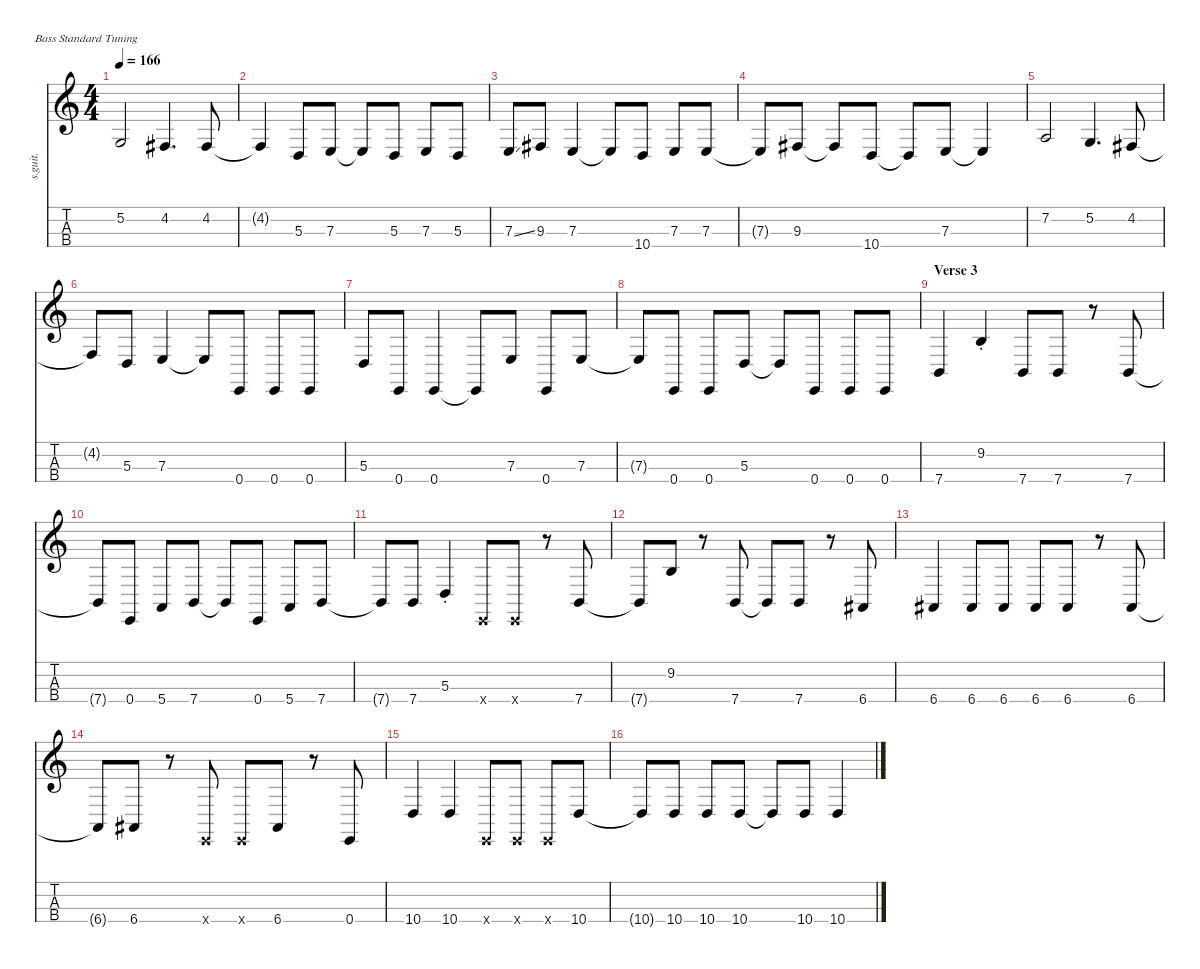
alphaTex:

\defaultSystemsLayout 4
\hideDynamics
\bracketExtendMode nobrackets
\track ("Colin Greenwood" "s.guit.") {instrument electricbassfinger}
\staff {score tabs}
\tuning (G2 D2 A1 E1)
\ts (4 4)
\tempo 166
\clef g2
\ks c
5.2.2{lyrics (0 "") lyrics (1 "") lyrics (2 "") lyrics (3 "") lyrics (4 "") dy f} 4.2{acc #}.4{d lyrics (0 "") lyrics (1 "") lyrics (2 "") lyrics (3 "") lyrics (4 "")} 4.2{acc #}.8{lyrics (0 "") lyrics (1 "") lyrics (2 "") lyrics (3 "") lyrics (4 "")} |
4.2{t acc #}.4{lyrics (0 "") lyrics (1 "") lyrics (2 "") lyrics (3 "") lyrics (4 "")} 5.3.8{lyrics (0 "") lyrics (1 "") lyrics (2 "") lyrics (3 "") lyrics (4 "")} 7.3.8{lyrics (0 "") lyrics (1 "") lyrics (2 "") lyrics (3 "") lyrics (4 "")} 7.3{t}.8{lyrics (0 "") lyrics (1 "") lyrics (2 "") lyrics (3 "") lyrics (4 "")} 5.3.8{lyrics (0 "") lyrics (1 "") lyrics (2 "") lyrics (3 "") lyrics (4 "")} 7.3.8{lyrics (0 "") lyrics (1 "") lyrics (2 "") lyrics (3 "") lyrics (4 "")} 5.3.8{lyrics (0 "") lyrics (1 "") lyrics (2 "") lyrics (3 "") lyrics (4 "")} |
7.3{ss}.8{lyrics (0 "") lyrics (1 "") lyrics (2 "") lyrics (3 "") lyrics (4 "")} 9.3{acc #}.8{lyrics (0 "") lyrics (1 "") lyrics (2 "") lyrics (3 "") lyrics (4 "")} 7.3.4{lyrics (0 "") lyrics (1 "") lyrics (2 "") lyrics (3 "") lyrics (4 "")} 7.3{t}.8{lyrics (0 "") lyrics (1 "") lyrics (2 "") lyrics (3 "") lyrics (4 "")} 10.4.8{lyrics (0 "") lyrics (1 "") lyrics (2 "") lyrics (3 "") lyrics (4 "")} 7.3.8{lyrics (0 "") lyrics (1 "") lyrics (2 "") lyrics (3 "") lyrics (4 "")} 7.3.8{lyrics (0 "") lyrics (1 "") lyrics (2 "") lyrics (3 "") lyrics (4 "")} |
7.3{t}.8{lyrics (0 "") lyrics (1 "") lyrics (2 "") lyrics (3 "") lyrics (4 "")} 9.3{acc #}.8{lyrics (0 "") lyrics (1 "") lyrics (2 "") lyrics (3 "") lyrics (4 "")} 9.3{t acc #}.8{lyrics (0 "") lyrics (1 "") lyrics (2 "") lyrics (3 "") lyrics (4 "")} 10.4.8{lyrics (0 "") lyrics (1 "") lyrics (2 "") lyrics (3 "") lyrics (4 "")} 10.4{t}.8{lyrics (0 "") lyrics (1 "") lyrics (2 "") lyrics (3 "") lyrics (4 "")} 7.3.8{lyrics (0 "") lyrics (1 "") lyrics (2 "") lyrics (3 "") lyrics (4 "")} 7.3{t}.4{lyrics (0 "") lyrics (1 "") lyrics (2 "") lyrics (3 "") lyrics (4 "")} |
7.2.2{lyrics (0 "") lyrics (1 "") lyrics (2 "") lyrics (3 "") lyrics (4 "")} 5.2.4{d lyrics (0 "") lyrics (1 "") lyrics (2 "") lyrics (3 "") lyrics (4 "")} 4.2{acc #}.8{lyrics (0 "") lyrics (1 "") lyrics (2 "") lyrics (3 "") lyrics (4 "")} |
4.2{t acc #}.8{lyrics (0 "") lyrics (1 "") lyrics (2 "") lyrics (3 "") lyrics (4 "")} 5.3.8{lyrics (0 "") lyrics (1 "") lyrics (2 "") lyrics (3 "") lyrics (4 "")} 7.3.4{lyrics (0 "") lyrics (1 "") lyrics (2 "") lyrics (3 "") lyrics (4 "")} 7.3{t}.8{lyrics (0 "") lyrics (1 "") lyrics (2 "") lyrics (3 "") lyrics (4 "")} 0.4.8{lyrics (0 "") lyrics (1 "") lyrics (2 "") lyrics (3 "") lyrics (4 "")} 0.4.8{lyrics (0 "") lyrics (1 "") lyrics (2 "") lyrics (3 "") lyrics (4 "")} 0.4.8{lyrics (0 "") lyrics (1 "") lyrics (2 "") lyrics (3 "") lyrics (4 "")} |
5.3.8{lyrics (0 "") lyrics (1 "") lyrics (2 "") lyrics (3 "") lyrics (4 "")} 0.4.8{lyrics (0 "") lyrics (1 "") lyrics (2 "") lyrics (3 "") lyrics (4 "")} 0.4.4{lyrics (0 "") lyrics (1 "") lyrics (2 "") lyrics (3 "") lyrics (4 "")} 0.4{t}.8{lyrics (0 "") lyrics (1 "") lyrics (2 "") lyrics (3 "") lyrics (4 "")} 7.3.8{lyrics (0 "") lyrics (1 "") lyrics (2 "") lyrics (3 "") lyrics (4 "")} 0.4.8{lyrics (0 "") lyrics (1 "") lyrics (2 "") lyrics (3 "") lyrics (4 "")} 7.3.8{lyrics (0 "") lyrics (1 "") lyrics (2 "") lyrics (3 "") lyrics (4 "")} |
7.3{t}.8{lyrics (0 "") lyrics (1 "") lyrics (2 "") lyrics (3 "") lyrics (4 "")} 0.4.8{lyrics (0 "") lyrics (1 "") lyrics (2 "") lyrics (3 "") lyrics (4 "")} 0.4.8{lyrics (0 "") lyrics (1 "") lyrics (2 "") lyrics (3 "") lyrics (4 "")} 5.3.8{lyrics (0 "") lyrics (1 "") lyrics (2 "") lyrics (3 "") lyrics (4 "")} 5.3{t}.8{lyrics (0 "") lyrics (1 "") lyrics (2 "") lyrics (3 "") lyrics (4 "")} 0.4.8{lyrics (0 "") lyrics (1 "") lyrics (2 "") lyrics (3 "") lyrics (4 "")} 0.4.8{lyrics (0 "") lyrics (1 "") lyrics (2 "") lyrics (3 "") lyrics (4 "")} 0.4.8{lyrics (0 "") lyrics (1 "") lyrics (2 "") lyrics (3 "") lyrics (4 "")} |
\section ("" "Verse 3")
7.4.4{lyrics (0 "") lyrics (1 "") lyrics (2 "") lyrics (3 "") lyrics (4 "")} 9.2{st}.4{lyrics (0 "") lyrics (1 "") lyrics (2 "") lyrics (3 "") lyrics (4 "")} 7.4.8{lyrics (0 "") lyrics (1 "") lyrics (2 "") lyrics (3 "") lyrics (4 "")} 7.4.8{lyrics (0 "") lyrics (1 "") lyrics (2 "") lyrics (3 "") lyrics (4 "")} r.8 7.4.8{lyrics (0 "") lyrics (1 "") lyrics (2 "") lyrics (3 "") lyrics (4 "")} |
7.4{t}.8{lyrics (0 "") lyrics (1 "") lyrics (2 "") lyrics (3 "") lyrics (4 "")} 0.4.8{lyrics (0 "") lyrics (1 "") lyrics (2 "") lyrics (3 "") lyrics (4 "")} 5.4.8{lyrics (0 "") lyrics (1 "") lyrics (2 "") lyrics (3 "") lyrics (4 "")} 7.4.8{lyrics (0 "") lyrics (1 "") lyrics (2 "") lyrics (3 "") lyrics (4 "")} 7.4{t}.8{lyrics (0 "") lyrics (1 "") lyrics (2 "") lyrics (3 "") lyrics (4 "")} 0.4.8{lyrics (0 "") lyrics (1 "") lyrics (2 "") lyrics (3 "") lyrics (4 "")} 5.4.8{lyrics (0 "") lyrics (1 "") lyrics (2 "") lyrics (3 "") lyrics (4 "")} 7.4.8{lyrics (0 "") lyrics (1 "") lyrics (2 "") lyrics (3 "") lyrics (4 "")} |
7.4{t}.8{lyrics (0 "") lyrics (1 "") lyrics (2 "") lyrics (3 "") lyrics (4 "")} 7.4.8{lyrics (0 "") lyrics (1 "") lyrics (2 "") lyrics (3 "") lyrics (4 "")} 5.3{st}.4{lyrics (0 "") lyrics (1 "") lyrics (2 "") lyrics (3 "") lyrics (4 "")} 0.4{x}.8{lyrics (0 "") lyrics (1 "") lyrics (2 "") lyrics (3 "") lyrics (4 "")} 0.4{x}.8{lyrics (0 "") lyrics (1 "") lyrics (2 "") lyrics (3 "") lyrics (4 "")} r.8 7.4.8{lyrics (0 "") lyrics (1 "") lyrics (2 "") lyrics (3 "") lyrics (4 "")} |
7.4{t}.8{lyrics (0 "") lyrics (1 "") lyrics (2 "") lyrics (3 "") lyrics (4 "")} 9.2.8{lyrics (0 "") lyrics (1 "") lyrics (2 "") lyrics (3 "") lyrics (4 "")} r.8 7.4.8{lyrics (0 "") lyrics (1 "") lyrics (2 "") lyrics (3 "") lyrics (4 "")} 7.4{t}.8{lyrics (0 "") lyrics (1 "") lyrics (2 "") lyrics (3 "") lyrics (4 "")} 7.4.8{lyrics (0 "") lyrics (1 "") lyrics (2 "") lyrics (3 "") lyrics (4 "")} r.8 6.4{acc #}.8{lyrics (0 "") lyrics (1 "") lyrics (2 "") lyrics (3 "") lyrics (4 "")} |
6.4{acc #}.4{lyrics (0 "") lyrics (1 "") lyrics (2 "") lyrics (3 "") lyrics (4 "")} 6.4{acc #}.8{lyrics (0 "") lyrics (1 "") lyrics (2 "") lyrics (3 "") lyrics (4 "")} 6.4{acc #}.8{lyrics (0 "") lyrics (1 "") lyrics (2 "") lyrics (3 "") lyrics (4 "")} 6.4{acc #}.8{lyrics (0 "") lyrics (1 "") lyrics (2 "") lyrics (3 "") lyrics (4 "")} 6.4{acc #}.8{lyrics (0 "") lyrics (1 "") lyrics (2 "") lyrics (3 "") lyrics (4 "")} r.8 6.4{acc #}.8{lyrics (0 "") lyrics (1 "") lyrics (2 "") lyrics (3 "") lyrics (4 "")} |
6.4{t acc #}.8{lyrics (0 "") lyrics (1 "") lyrics (2 "") lyrics (3 "") lyrics (4 "")} 6.4{acc #}.8{lyrics (0 "") lyrics (1 "") lyrics (2 "") lyrics (3 "") lyrics (4 "")} r.8 0.4{x}.8{lyrics (0 "") lyrics (1 "") lyrics (2 "") lyrics (3 "") lyrics (4 "")} 0.4{x}.8{lyrics (0 "") lyrics (1 "") lyrics (2 "") lyrics (3 "") lyrics (4 "")} 6.4{acc #}.8{lyrics (0 "") lyrics (1 "") lyrics (2 "") lyrics (3 "") lyrics (4 "")} r.8 0.4.8{lyrics (0 "") lyrics (1 "") lyrics (2 "") lyrics (3 "") lyrics (4 "")} |
10.4.4{lyrics (0 "") lyrics (1 "") lyrics (2 "") lyrics (3 "") lyrics (4 "")} 10.4.4{lyrics (0 "") lyrics (1 "") lyrics (2 "") lyrics (3 "") lyrics (4 "")} 0.4{x}.8{lyrics (0 "") lyrics (1 "") lyrics (2 "") lyrics (3 "") lyrics (4 "")} 0.4{x}.8{lyrics (0 "") lyrics (1 "") lyrics (2 "") lyrics (3 "") lyrics (4 "")} 0.4{x}.8{lyrics (0 "") lyrics (1 "") lyrics (2 "") lyrics (3 "") lyrics (4 "")} 10.4.8{lyrics (0 "") lyrics (1 "") lyrics (2 "") lyrics (3 "") lyrics (4 "")} |
10.4{t}.8{lyrics (0 "") lyrics (1 "") lyrics (2 "") lyrics (3 "") lyrics (4 "")} 10.4.8{lyrics (0 "") lyrics (1 "") lyrics (2 "") lyrics (3 "") lyrics (4 "")} 10.4.8{lyrics (0 "") lyrics (1 "") lyrics (2 "") lyrics (3 "") lyrics (4 "")} 10.4.8{lyrics (0 "") lyrics (1 "") lyrics (2 "") lyrics (3 "") lyrics (4 "")} 10.4{t}.8{lyrics (0 "") lyrics (1 "") lyrics (2 "") lyrics (3 "") lyrics (4 "")} 10.4.8{lyrics (0 "") lyrics (1 "") lyrics (2 "") lyrics (3 "") lyrics (4 "")} 10.4{ss}.4{lyrics (0 "") lyrics (1 "") lyrics (2 "") lyrics (3 "") lyrics (4 "")}
